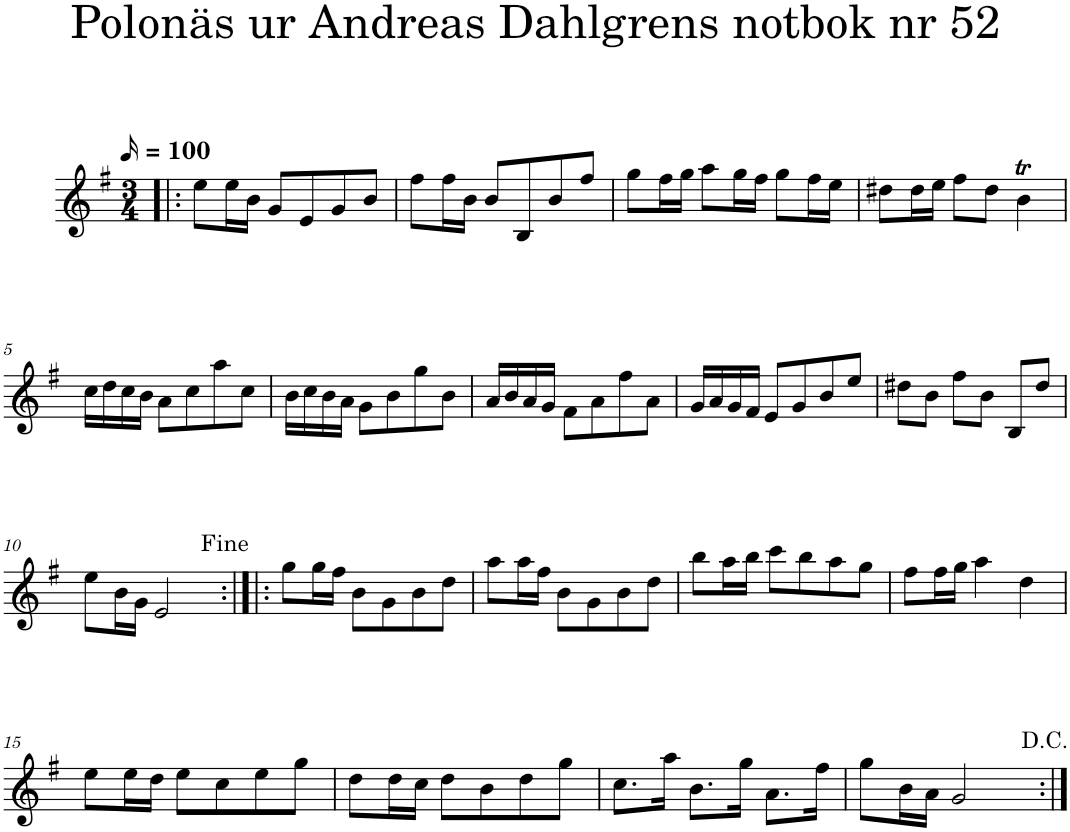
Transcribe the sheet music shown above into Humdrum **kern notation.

**kern
*part1
*staff1
*I"Piano
*I'Pno
*clefG2
*k[f#]
*e:
*M3/4
*MM25
=1!|:
8ee\L
16ee\L
16b\JJ
8g/L
8e/
8g/
8b/J
=2
8ff#\L
16ff#\L
16b\JJ
8b/L
8B/
8b/
8ff#/J
=3
8gg\L
16ff#\L
16gg\JJ
8aa\L
16gg\L
16ff#\JJ
8gg\L
16ff#\L
16ee\JJ
=4
8dd#X\L
16dd#\L
16ee\JJ
8ff#\L
8dd#\J
4bt\
!!LO:LB:g=z
=5
16cc\LL
16dd\
16cc\
16b\JJ
8a\L
8cc\
8aa\
8cc\J
=6
16b\LL
16cc\
16b\
16a\JJ
8g\L
8b\
8gg\
8b\J
=7
16a/LL
16b/
16a/
16g/JJ
8f#\L
8a\
8ff#\
8a\J
=8
16g/LL
16a/
16g/
16f#/JJ
8e/L
8g/
8b/
8ee/J
=9
8dd#X\L
8b\J
8ff#\L
8b\J
8B/L
8dd#/J
!!LO:LB:g=z
=10
8ee\L
16b\L
16g\JJ
2e/
=11:|!|:
8gg\L
16gg\L
16ff#\JJ
8b\L
8g\
8b\
8dd\J
=12
8aa\L
16aa\L
16ff#\JJ
8b\L
8g\
8b\
8dd\J
=13
8bb\L
16aa\L
16bb\JJ
8ccc\L
8bb\
8aa\
8gg\J
=14
8ff#\L
16ff#\L
16gg\JJ
4aa\
4dd\
!!LO:LB:g=z
=15
8ee\L
16ee\L
16dd\JJ
8ee\L
8cc\
8ee\
8gg\J
=16
8dd\L
16dd\L
16cc\JJ
8dd\L
8b\
8dd\
8gg\J
=17
8.cc\L
16aa\Jk
8.b\L
16gg\Jk
8.a\L
16ff#\Jk
=18
8gg\L
16b\L
16a\JJ
2g/
=:|!
*-
